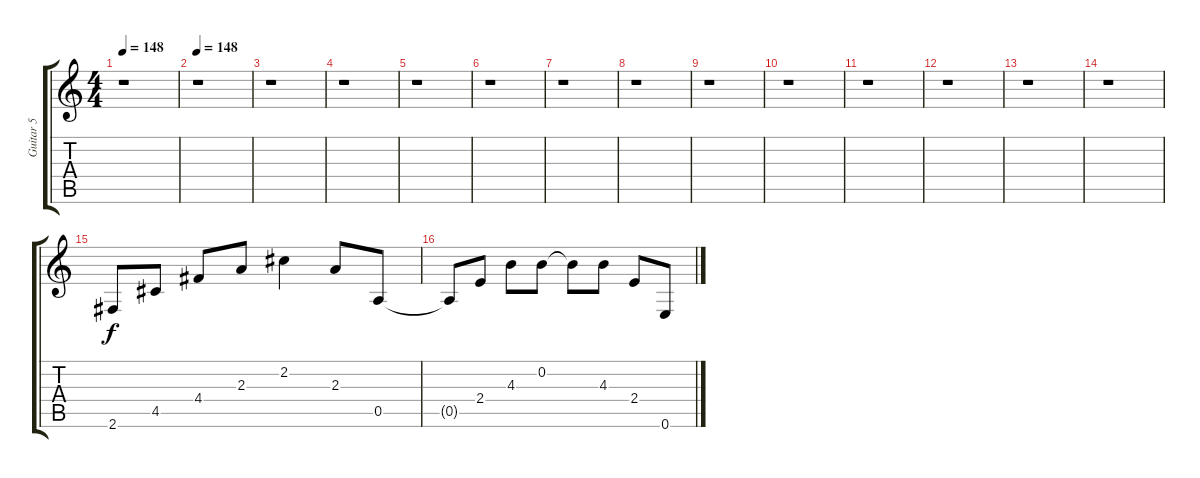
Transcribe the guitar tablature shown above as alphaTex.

\track ("Guitar 5" "Guitar 5") {instrument electricguitarclean}
\staff {score tabs}
\tuning (E4 B3 G3 D3 A2 E2) {hide}
\ts (4 4)
\tempo 148
\clef g2
\ks c
r.1{dy f} |
\tempo 148
r.1 |
r.1 |
r.1 |
r.1 |
r.1 |
r.1 |
r.1 |
r.1 |
r.1 |
r.1 |
r.1 |
r.1 |
r.1 |
2.6.8 4.5.8 4.4.8 2.3.8 2.2.4 2.3.8 0.5.8 |
0.5{t}.8 2.4.8 4.3.8 0.2.8 0.2{t}.8 4.3.8 2.4.8 0.6.8
